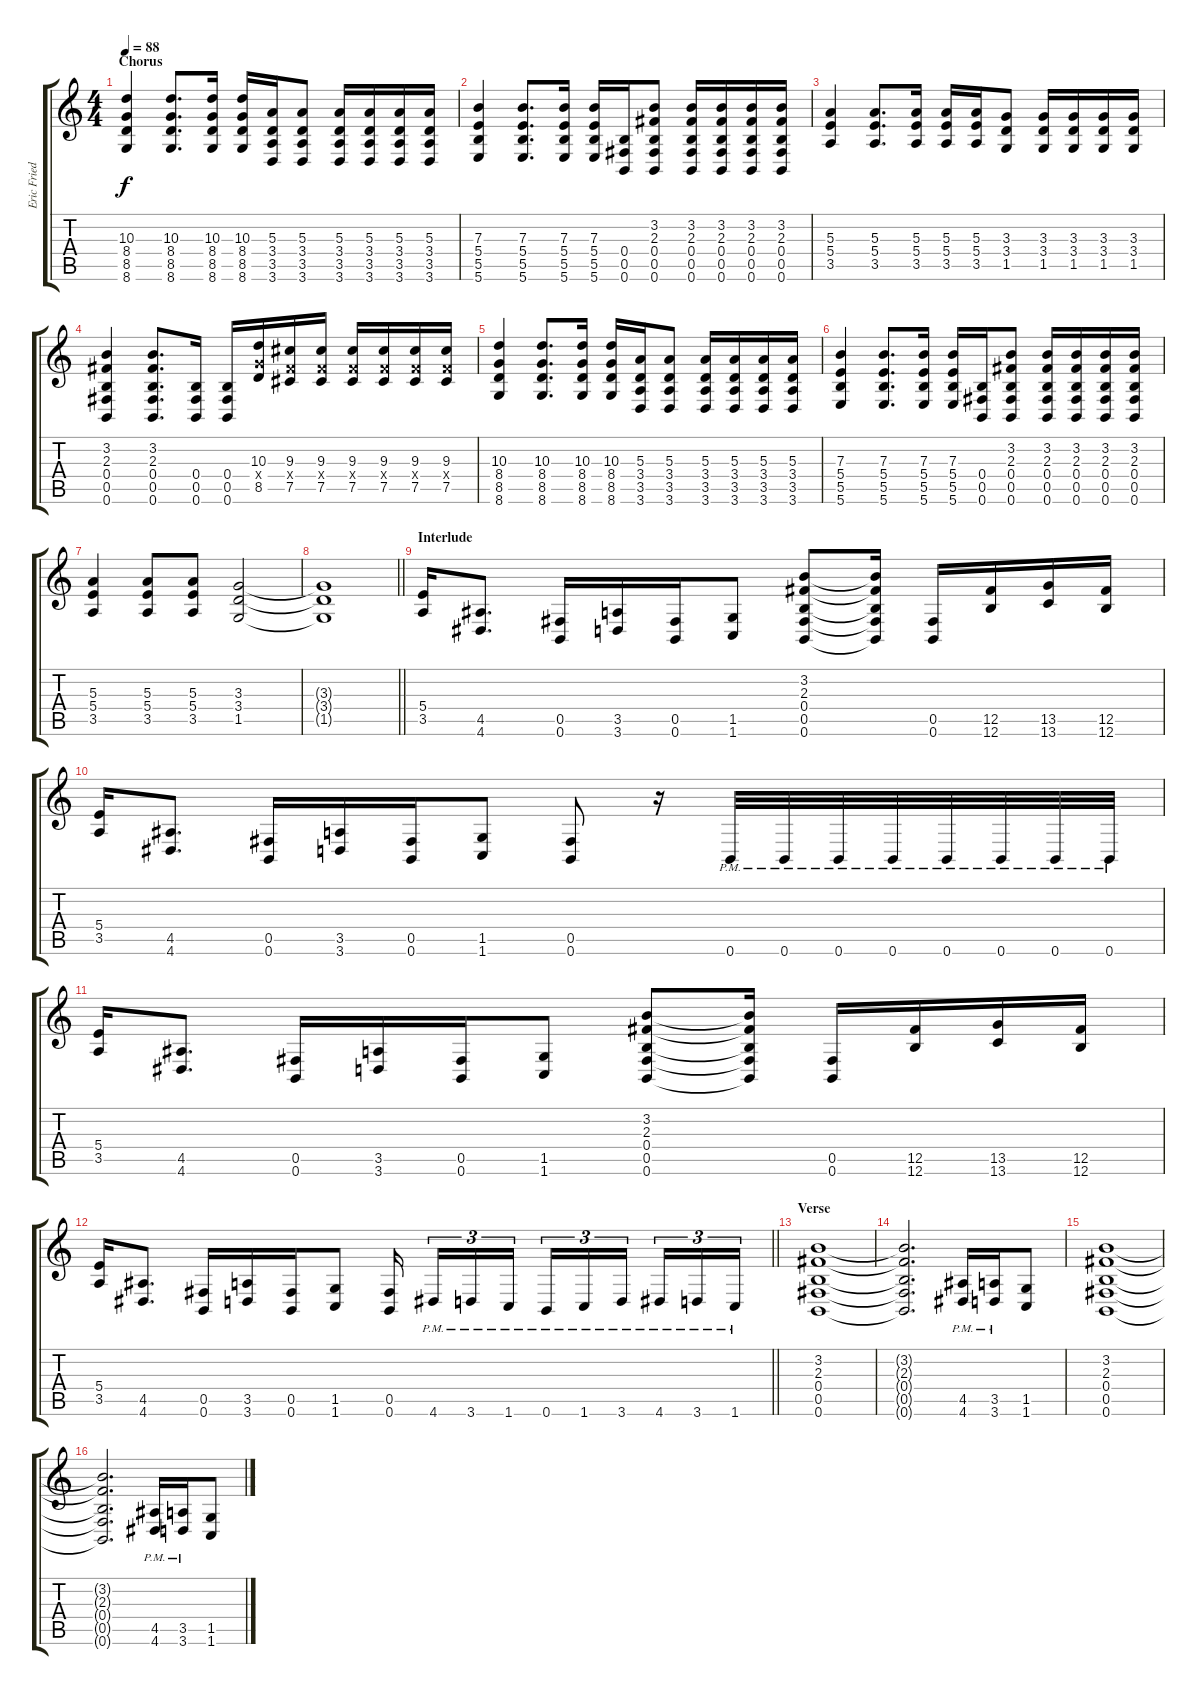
\track ("Eric Friedman" "Eric Fried") {instrument distortionguitar}
\staff {score tabs}
\tuning (Db4 Ab3 E3 B2 Gb2 B1) {hide}
\ts (4 4)
\section ("" "Chorus")
\tempo 88
\clef g2
\ks c
(10.3 8.4 8.5 8.6).4{dy f} (10.3 8.4 8.5 8.6).8{d} (10.3 8.4 8.5 8.6).16 (10.3 8.4 8.5 8.6).16 (5.3 3.4 3.5 3.6).16 (5.3 3.4 3.5 3.6).8 (5.3 3.4 3.5 3.6).16 (5.3 3.4 3.5 3.6).16 (5.3 3.4 3.5 3.6).16 (5.3 3.4 3.5 3.6).16 |
(7.3 5.4 5.5 5.6).4 (7.3 5.4 5.5 5.6).8{d} (7.3 5.4 5.5 5.6).16 (7.3 5.4 5.5 5.6).16 (0.4 0.5 0.6).16 (3.2 2.3 0.4 0.5 0.6).8 (3.2 2.3 0.4 0.5 0.6).16 (3.2 2.3 0.4 0.5 0.6).16 (3.2 2.3 0.4 0.5 0.6).16 (3.2 2.3 0.4 0.5 0.6).16 |
(5.3 5.4 3.5).4 (5.3 5.4 3.5).8{d} (5.3 5.4 3.5).16 (5.3 5.4 3.5).16 (5.3 5.4 3.5).16 (3.3 3.4 1.5).8 (3.3 3.4 1.5).16 (3.3 3.4 1.5).16 (3.3 3.4 1.5).16 (3.3 3.4 1.5).16 |
(3.2 2.3 0.4 0.5 0.6).4 (3.2 2.3 0.4 0.5 0.6).8{d} (0.4 0.5 0.6).16 (0.4 0.5 0.6).16 (10.3 8.4{x} 8.5).16 (9.3 7.4{x} 7.5).16 (9.3 7.4{x} 7.5).16 (9.3 7.4{x} 7.5).16 (9.3 7.4{x} 7.5).16 (9.3 7.4{x} 7.5).16 (9.3 7.4{x} 7.5).16 |
(10.3 8.4 8.5 8.6).4 (10.3 8.4 8.5 8.6).8{d} (10.3 8.4 8.5 8.6).16 (10.3 8.4 8.5 8.6).16 (5.3 3.4 3.5 3.6).16 (5.3 3.4 3.5 3.6).8 (5.3 3.4 3.5 3.6).16 (5.3 3.4 3.5 3.6).16 (5.3 3.4 3.5 3.6).16 (5.3 3.4 3.5 3.6).16 |
(7.3 5.4 5.5 5.6).4 (7.3 5.4 5.5 5.6).8{d} (7.3 5.4 5.5 5.6).16 (7.3 5.4 5.5 5.6).16 (0.4 0.5 0.6).16 (3.2 2.3 0.4 0.5 0.6).8 (3.2 2.3 0.4 0.5 0.6).16 (3.2 2.3 0.4 0.5 0.6).16 (3.2 2.3 0.4 0.5 0.6).16 (3.2 2.3 0.4 0.5 0.6).16 |
(5.3 5.4 3.5).4 (5.3 5.4 3.5).8 (5.3 5.4 3.5).8 (3.3 3.4 1.5).2 |
\barLineRight lightlight
(3.3{t} 3.4{t} 1.5{t}).1 |
\section ("" "Interlude")
(5.4 3.5).16{instrument distortionguitar} (4.5 4.6).8{d} (0.5 0.6).16 (3.5 3.6).16 (0.5 0.6).16 (1.5 1.6).8 (3.2 2.3 0.4 0.5 0.6).8 (3.2{t} 2.3{t} 0.4{t} 0.5{t} 0.6{t}).16 (0.5 0.6).16 (12.5 12.6).16 (13.5 13.6).16 (12.5 12.6).16 |
(5.4 3.5).16 (4.5 4.6).8{d} (0.5 0.6).16 (3.5 3.6).16 (0.5 0.6).16 (1.5 1.6).8 (0.5 0.6).8 r.16 0.6{pm}.32 0.6{pm}.32 0.6{pm}.32 0.6{pm}.32 0.6{pm}.32 0.6{pm}.32 0.6{pm}.32 0.6{pm}.32 |
(5.4 3.5).16 (4.5 4.6).8{d} (0.5 0.6).16 (3.5 3.6).16 (0.5 0.6).16 (1.5 1.6).8 (3.2 2.3 0.4 0.5 0.6).8 (3.2{t} 2.3{t} 0.4{t} 0.5{t} 0.6{t}).16 (0.5 0.6).16 (12.5 12.6).16 (13.5 13.6).16 (12.5 12.6).16 |
\barLineRight lightlight
(5.4 3.5).16 (4.5 4.6).8{d} (0.5 0.6).16 (3.5 3.6).16 (0.5 0.6).16 (1.5 1.6).8 (0.5 0.6).16{beam splitsecondary} 4.6{pm}.16{tu (3 2)} 3.6{pm}.16{tu (3 2)} 1.6{pm}.16{tu (3 2)} 0.6{pm}.16{tu (3 2)} 1.6{pm}.16{tu (3 2)} 3.6{pm}.16{tu (3 2) beam splitsecondary} 4.6{pm}.16{tu (3 2)} 3.6{pm}.16{tu (3 2)} 1.6{pm}.16{tu (3 2)} |
\section ("" "Verse")
(3.2 2.3 0.4 0.5 0.6).1 |
(3.2{t} 2.3{t} 0.4{t} 0.5{t} 0.6{t}).2{d} (4.5{pm} 4.6{pm}).16 (3.5{pm} 3.6{pm}).16 (1.5 1.6).8 |
(3.2 2.3 0.4 0.5 0.6).1 |
(3.2{t} 2.3{t} 0.4{t} 0.5{t} 0.6{t}).2{d} (4.5{pm} 4.6{pm}).16 (3.5{pm} 3.6{pm}).16 (1.5 1.6).8
